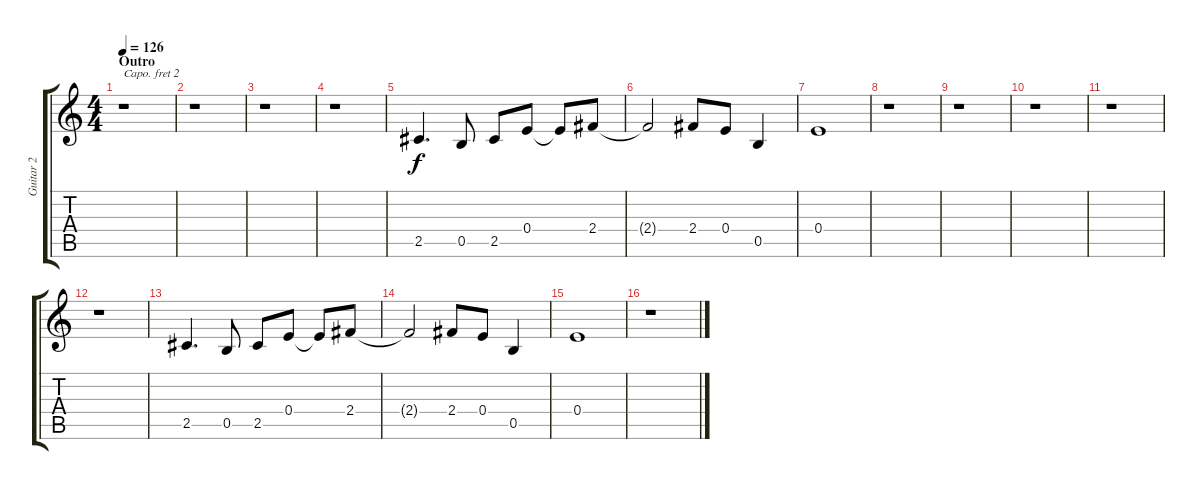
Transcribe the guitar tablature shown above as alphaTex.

\track ("Guitar 2" "Guitar 2") {instrument overdrivenguitar}
\staff {score tabs}
\capo 2
\tuning (E4 B3 G3 D3 A2 E2) {hide}
\ts (4 4)
\section ("" "Outro")
\tempo 126
\clef g2
\ks c
r.1{dy f} |
r.1 |
r.1 |
r.1 |
2.5.4{d} 0.5.8 2.5.8 0.4.8 0.4{t}.8 2.4.8 |
2.4{t}.2 2.4.8 0.4.8 0.5.4 |
0.4.1 |
r.1 |
r.1 |
r.1 |
r.1 |
r.1 |
2.5.4{d} 0.5.8 2.5.8 0.4.8 0.4{t}.8 2.4.8 |
2.4{t}.2 2.4.8 0.4.8 0.5.4 |
0.4.1{volume 0} |
r.1
